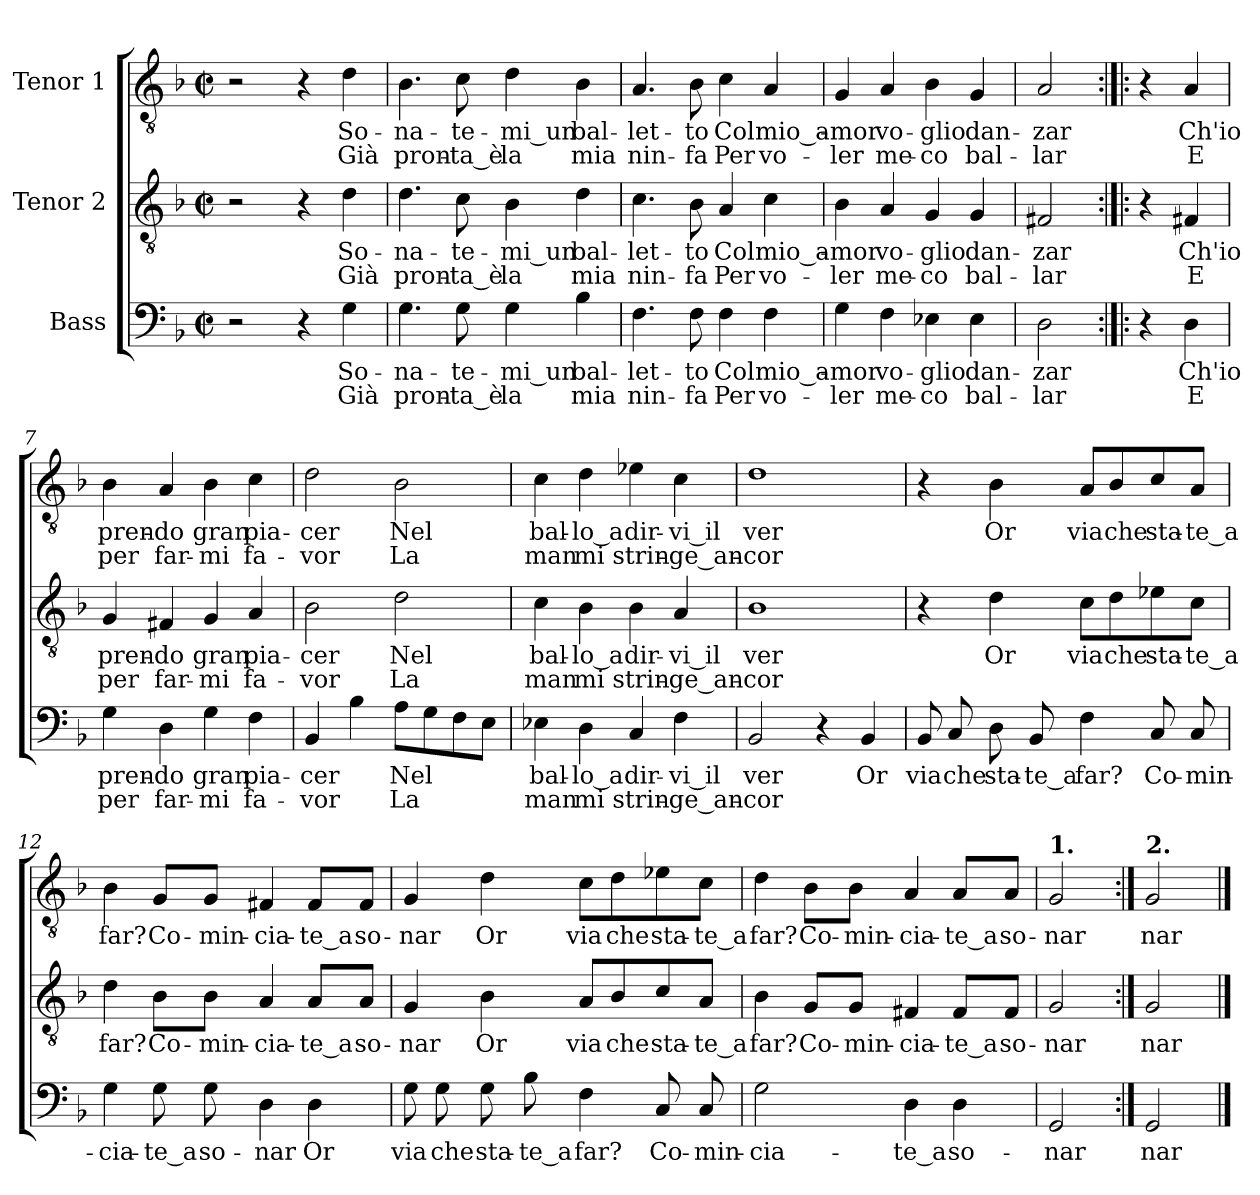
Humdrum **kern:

**kern	**text	**text	**kern	**text	**text	**kern	**text	**text
*part3	*part3	*part3	*part2	*part2	*part2	*part1	*part1	*part1
*staff3	*staff3	*staff3	*staff2	*staff2	*staff2	*staff1	*staff1	*staff1
*I"Bass	*	*	*I"Tenor 2	*	*	*I"Tenor 1	*	*
*clefF4	*	*	*clefGv2	*	*	*clefGv2	*	*
*k[b-]	*	*	*k[b-]	*	*	*k[b-]	*	*
*d:	*	*	*d:	*	*	*d:	*	*
*M2/2	*	*	*M2/2	*	*	*M2/2	*	*
*met(c|)	*	*	*met(c|)	*	*	*met(c|)	*	*
=1	=1	=1	=1	=1	=1	=1	=1	=1
2r	.	.	2r	.	.	2r	.	.
4r	.	.	4r	.	.	4r	.	.
4G\	So-	Già	4d\	So-	Già	4d\	So-	Già
=2	=2	=2	=2	=2	=2	=2	=2	=2
4.G\	-na-	pron-	4.d\	-na-	pron-	4.B-\	-na-	pron-
8G\	-te-	-ta_è	8c\	-te-	-ta_è	8c\	-te-	-ta_è
4G\	-mi_un	la	4B-\	-mi_un	la	4d\	-mi_un	la
4B-\	bal-	mia	4d\	bal-	mia	4B-\	bal-	mia
=3	=3	=3	=3	=3	=3	=3	=3	=3
4.F\	-let-	nin-	4.c\	-let-	nin-	4.A/	-let-	nin-
8F\	-to	-fa	8B-\	-to	-fa	8B-\	-to	-fa
4F\	Col	Per	4A/	Col	Per	4c\	Col	Per
4F\	mio_a-	vo-	4c\	mio_a-	vo-	4A/	mio_a-	vo-
=4	=4	=4	=4	=4	=4	=4	=4	=4
4G\	-mor	-ler	4B-\	-mor	-ler	4G/	-mor	-ler
4F\	vo-	me-	4A/	vo-	me-	4A/	vo-	me-
4E-X\	-glio	-co	4G/	-glio	-co	4B-\	-glio	-co
4E-\	dan-	bal-	4G/	dan-	bal-	4G/	dan-	bal-
=5	=5	=5	=5	=5	=5	=5	=5	=5
2D\	-zar	-lar	2F#X/	-zar	-lar	2A/	-zar	-lar
!!LO:LB:g=z
=6:|!|:	=6:|!|:	=6:|!|:	=6:|!|:	=6:|!|:	=6:|!|:	=6:|!|:	=6:|!|:	=6:|!|:
4r	.	.	4r	.	.	4r	.	.
4D\	Ch'io	E	4F#X/	Ch'io	E	4A/	Ch'io	E
=7	=7	=7	=7	=7	=7	=7	=7	=7
4G\	pren-	per	4G/	pren-	per	4B-\	pren-	per
4D\	-do	far-	4F#X/	-do	far-	4A/	-do	far-
4G\	gran	-mi	4G/	gran	-mi	4B-\	gran	-mi
4F\	pia-	fa-	4A/	pia-	fa-	4c\	pia-	fa-
=8	=8	=8	=8	=8	=8	=8	=8	=8
4BB-/	-cer	-vor	2B-\	-cer	-vor	2d\	-cer	-vor
4B-\	.	.	.	.	.	.	.	.
8A\L	Nel	La	2d\	Nel	La	2B-\	Nel	La
8G\	.	.	.	.	.	.	.	.
8F\	.	.	.	.	.	.	.	.
8E\J	.	.	.	.	.	.	.	.
=9	=9	=9	=9	=9	=9	=9	=9	=9
4E-X\	bal-	man	4c\	bal-	man	4c\	bal-	man
4D\	-lo_a	mi	4B-\	-lo_a	mi	4d\	-lo_a	mi
4C/	dir-	strin-	4B-\	dir-	strin-	4e-X\	dir-	strin-
4F\	-vi_il	-ge_an-	4A/	-vi_il	-ge_an-	4c\	-vi_il	-ge_an-
=10	=10	=10	=10	=10	=10	=10	=10	=10
2BB-/	ver	-cor	1B-	ver	-cor	1d	ver	-cor
4r	.	.	.	.	.	.	.	.
4BB-/	Or	.	.	.	.	.	.	.
=11	=11	=11	=11	=11	=11	=11	=11	=11
8BB-/	via	.	4r	.	.	4r	.	.
8C/	che	.	.	.	.	.	.	.
8D\	sta-	.	4d\	Or	.	4B-\	Or	.
8BB-/	-te_a	.	.	.	.	.	.	.
4F\	far?	.	8c\L	via	.	8A/L	via	.
.	.	.	8d\	che	.	8B-/	che	.
8C/	Co-	.	8e-X\	sta-	.	8c/	sta-	.
8C/	-min-	.	8c\J	-te_a	.	8A/J	-te_a	.
!!LO:LB:g=z
=12	=12	=12	=12	=12	=12	=12	=12	=12
4G\	-cia-	.	4d\	far?	.	4B-\	far?	.
8G\	-te_a	.	8B-\L	Co-	.	8G/L	Co-	.
8G\	so-	.	8B-\J	-min-	.	8G/J	-min-	.
4D\	-nar	.	4A/	-cia-	.	4F#X/	-cia-	.
4D\	Or	.	8A/L	-te_a	.	8F#/L	-te_a	.
.	.	.	8A/J	so-	.	8F#/J	so-	.
=13	=13	=13	=13	=13	=13	=13	=13	=13
8G\	via	.	4G/	nar	.	4G/	-nar	.
8G\	che	.	.	.	.	.	.	.
8G\	sta-	.	4B-\	Or	.	4d\	Or	.
8B-\	-te_a	.	.	.	.	.	.	.
4F\	far?	.	8A/L	via	.	8c\L	via	.
.	.	.	8B-/	che	.	8d\	che	.
8C/	Co-	.	8c/	sta-	.	8e-X\	sta-	.
8C/	-min-	.	8A/J	-te_a	.	8c\J	-te_a	.
=14	=14	=14	=14	=14	=14	=14	=14	=14
2G\	-cia-	.	4B-\	far?	.	4d\	far?	.
.	.	.	8G/L	Co-	.	8B-\L	Co-	.
.	.	.	8G/J	-min-	.	8B-\J	-min-	.
4D\	-te_a	.	4F#X/	-cia-	.	4A/	-cia-	.
4D\	so-	.	8F#/L	-te_a	.	8A/L	-te_a	.
.	.	.	8F#/J	so-	.	8A/J	so-	.
=15	=15	=15	=15	=15	=15	=15	=15	=15
!	!	!	!	!	!	!LO:TX:a:B:t=1.	!	!
2GG/	-nar	.	2G/	-nar	.	2G/	-nar	.
=16:|!	=16:|!	=16:|!	=16:|!	=16:|!	=16:|!	=16:|!	=16:|!	=16:|!
!	!	!	!	!	!	!LO:TX:a:B:t=2.	!	!
2GG/	nar	.	2G/	nar	.	2G/	nar	.
==	==	==	==	==	==	==	==	==
*-	*-	*-	*-	*-	*-	*-	*-	*-
